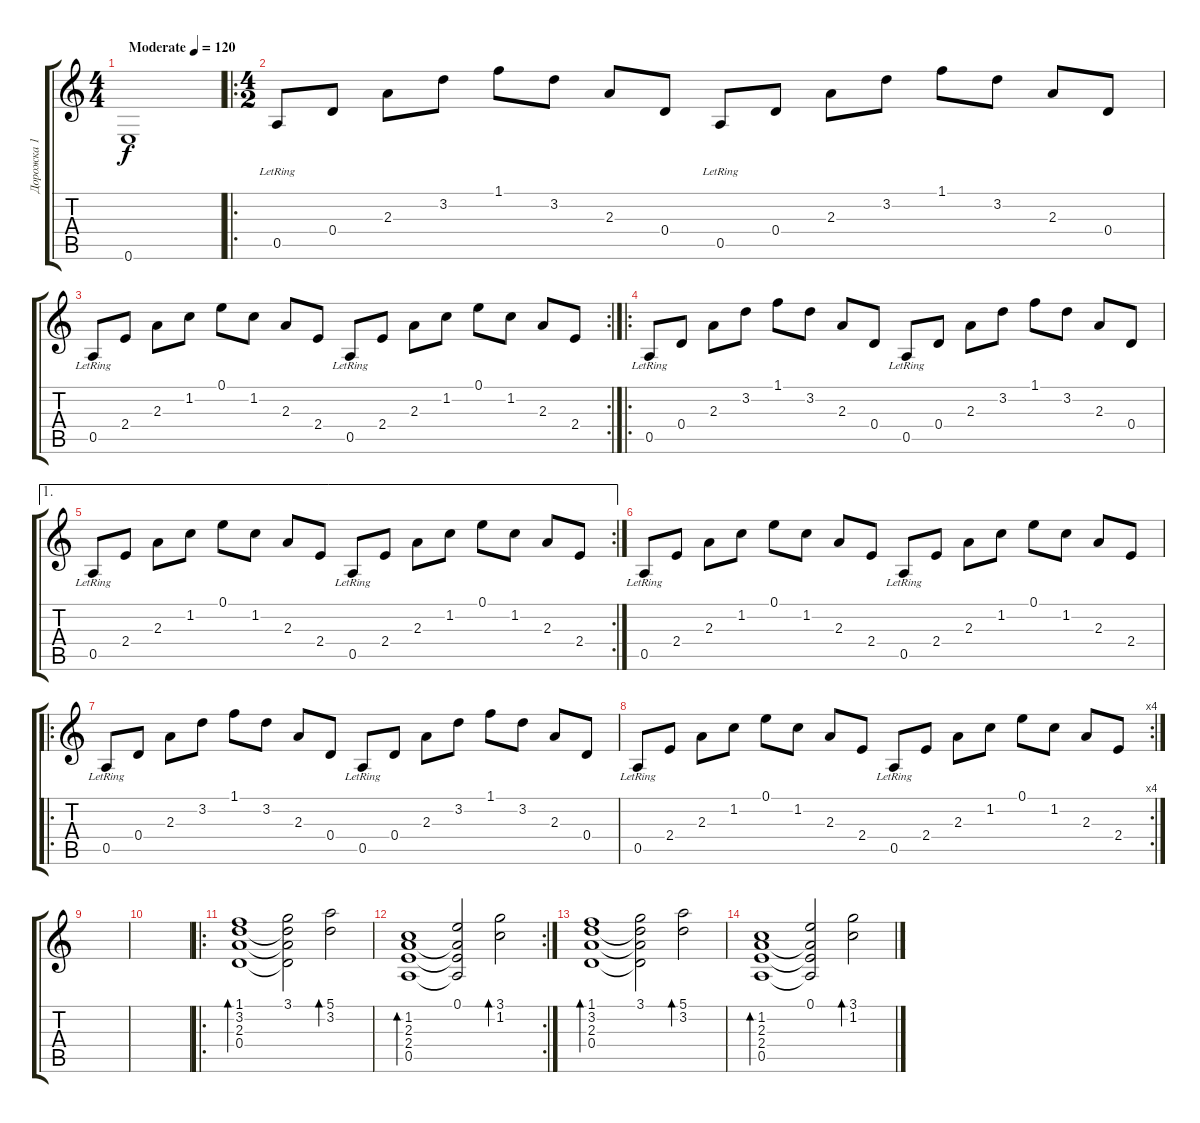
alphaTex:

\track ("Дорожка 1" "Дорожка 1") {instrument electricguitarclean}
\staff {score tabs}
\tuning (E4 B3 G3 D3 A2 E2) {hide}
\ts (4 4)
\tempo (120 "Moderate")
\clef g2
\ks c
0.6.1{dy f instrument electricguitarclean} |
\ro
\ts (4 2)
0.5{lr}.8 0.4.8 2.3.8 3.2.8 1.1.8 3.2.8 2.3.8 0.4.8 0.5{lr}.8 0.4.8 2.3.8 3.2.8 1.1.8 3.2.8 2.3.8 0.4.8 |
\rc 2
0.5{lr}.8 2.4.8 2.3.8 1.2.8 0.1.8 1.2.8 2.3.8 2.4.8 0.5{lr}.8 2.4.8 2.3.8 1.2.8 0.1.8 1.2.8 2.3.8 2.4.8 |
\ro
0.5{lr}.8 0.4.8 2.3.8 3.2.8 1.1.8 3.2.8 2.3.8 0.4.8 0.5{lr}.8 0.4.8 2.3.8 3.2.8 1.1.8 3.2.8 2.3.8 0.4.8 |
\ae 1
\rc 2
0.5{lr}.8 2.4.8 2.3.8 1.2.8 0.1.8 1.2.8 2.3.8 2.4.8 0.5{lr}.8 2.4.8 2.3.8 1.2.8 0.1.8 1.2.8 2.3.8 2.4.8 |
0.5{lr}.8 2.4.8 2.3.8 1.2.8 0.1.8 1.2.8 2.3.8 2.4.8 0.5{lr}.8 2.4.8 2.3.8 1.2.8 0.1.8 1.2.8 2.3.8 2.4.8 |
\ro
0.5{lr}.8 0.4.8 2.3.8 3.2.8 1.1.8 3.2.8 2.3.8 0.4.8 0.5{lr}.8 0.4.8 2.3.8 3.2.8 1.1.8 3.2.8 2.3.8 0.4.8 |
\rc 4
0.5{lr}.8 2.4.8 2.3.8 1.2.8 0.1.8 1.2.8 2.3.8 2.4.8 0.5{lr}.8 2.4.8 2.3.8 1.2.8 0.1.8 1.2.8 2.3.8 2.4.8 |
|
|
\ro
(1.1 3.2 2.3 0.4).1{bd 480} (3.1 3.2{t} 2.3{t} 0.4{t}).2 (5.1 3.2).2{bd 240} |
\rc 2
(1.2 2.3 2.4 0.5).1{bd 480} (0.1 2.3{t} 2.4{t} 0.5{t}).2 (3.1 1.2).2{bd 240} |
(1.1 3.2 2.3 0.4).1{bd 480} (3.1 3.2{t} 2.3{t} 0.4{t}).2 (5.1 3.2).2{bd 240} |
(1.2 2.3 2.4 0.5).1{bd 480} (0.1 2.3{t} 2.4{t} 0.5{t}).2 (3.1 1.2).2{bd 240}
